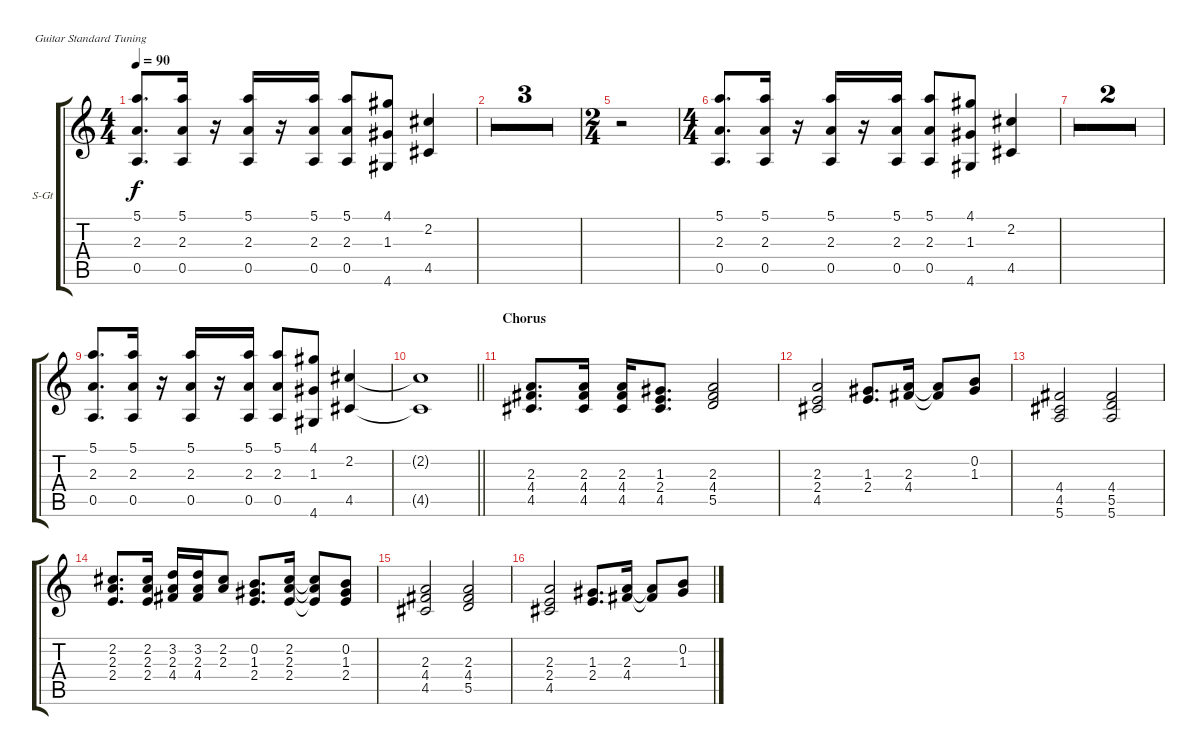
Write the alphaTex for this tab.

\bracketExtendMode groupsimilarinstruments
\firstSystemTrackNameOrientation horizontal
\otherSystemsTrackNameOrientation horizontal
\track ("Synth 2" "S-Gt") {multiBarRest instrument xylophone}
\staff {score tabs}
\tuning (E4 B3 G3 D3 A2 E2)
\displaytranspose 12
\ts (4 4)
\beaming (8 2 2 2 2)
\tempo 90
\clef g2
\ks c
(5.1 2.3 0.5).8{d dy f} (5.1 2.3 0.5).16 r.16 (5.1 2.3 0.5).16 r.16 (5.1 2.3 0.5).16 (5.1 2.3 0.5).8 (4.1 1.3 4.6).8 (2.2 4.5).4 |
r.1 |
r.1 |
r.1 |
\ts (2 4)
\beaming (8 2 2)
r.2 |
\ts (4 4)
\beaming (8 2 2 2 2)
(5.1 2.3 0.5).8{d} (5.1 2.3 0.5).16 r.16 (5.1 2.3 0.5).16 r.16 (5.1 2.3 0.5).16 (5.1 2.3 0.5).8 (4.1 1.3 4.6).8 (2.2 4.5).4 |
r.1 |
r.1 |
(5.1 2.3 0.5).8{d} (5.1 2.3 0.5).16 r.16 (5.1 2.3 0.5).16 r.16 (5.1 2.3 0.5).16 (5.1 2.3 0.5).8 (4.1 1.3 4.6).8 (2.2 4.5).4 |
\barLineRight lightlight
(2.2{t} 4.5{t}).1 |
\section ("" "Chorus")
(2.3 4.4 4.5).8{d} (2.3 4.4 4.5).16 (2.3 4.4 4.5).16 (1.3 2.4 4.5).8{d} (2.3 4.4 5.5).2 |
(2.3 2.4 4.5).2 (1.3 2.4).8{d} (2.3 4.4).16 (2.3{t} 4.4{t}).8 (0.2 1.3).8 |
(4.4 4.5 5.6).2 (4.4 5.5 5.6).2 |
(2.2 2.3 2.4).8{d} (2.2 2.3 2.4).16 (3.2 2.3 4.4).16 (3.2 2.3 4.4).16 (2.2 2.3).8 (0.2 1.3 2.4).8{d} (2.2 2.3 2.4).16 (2.2{t} 2.3{t} 2.4{t}).8 (0.2 1.3 2.4).8 |
(2.3 4.4 4.5).2 (2.3 4.4 5.5).2 |
(2.3 2.4 4.5).2 (1.3 2.4).8{d} (2.3 4.4).16 (2.3{t} 4.4{t}).8 (0.2 1.3).8
